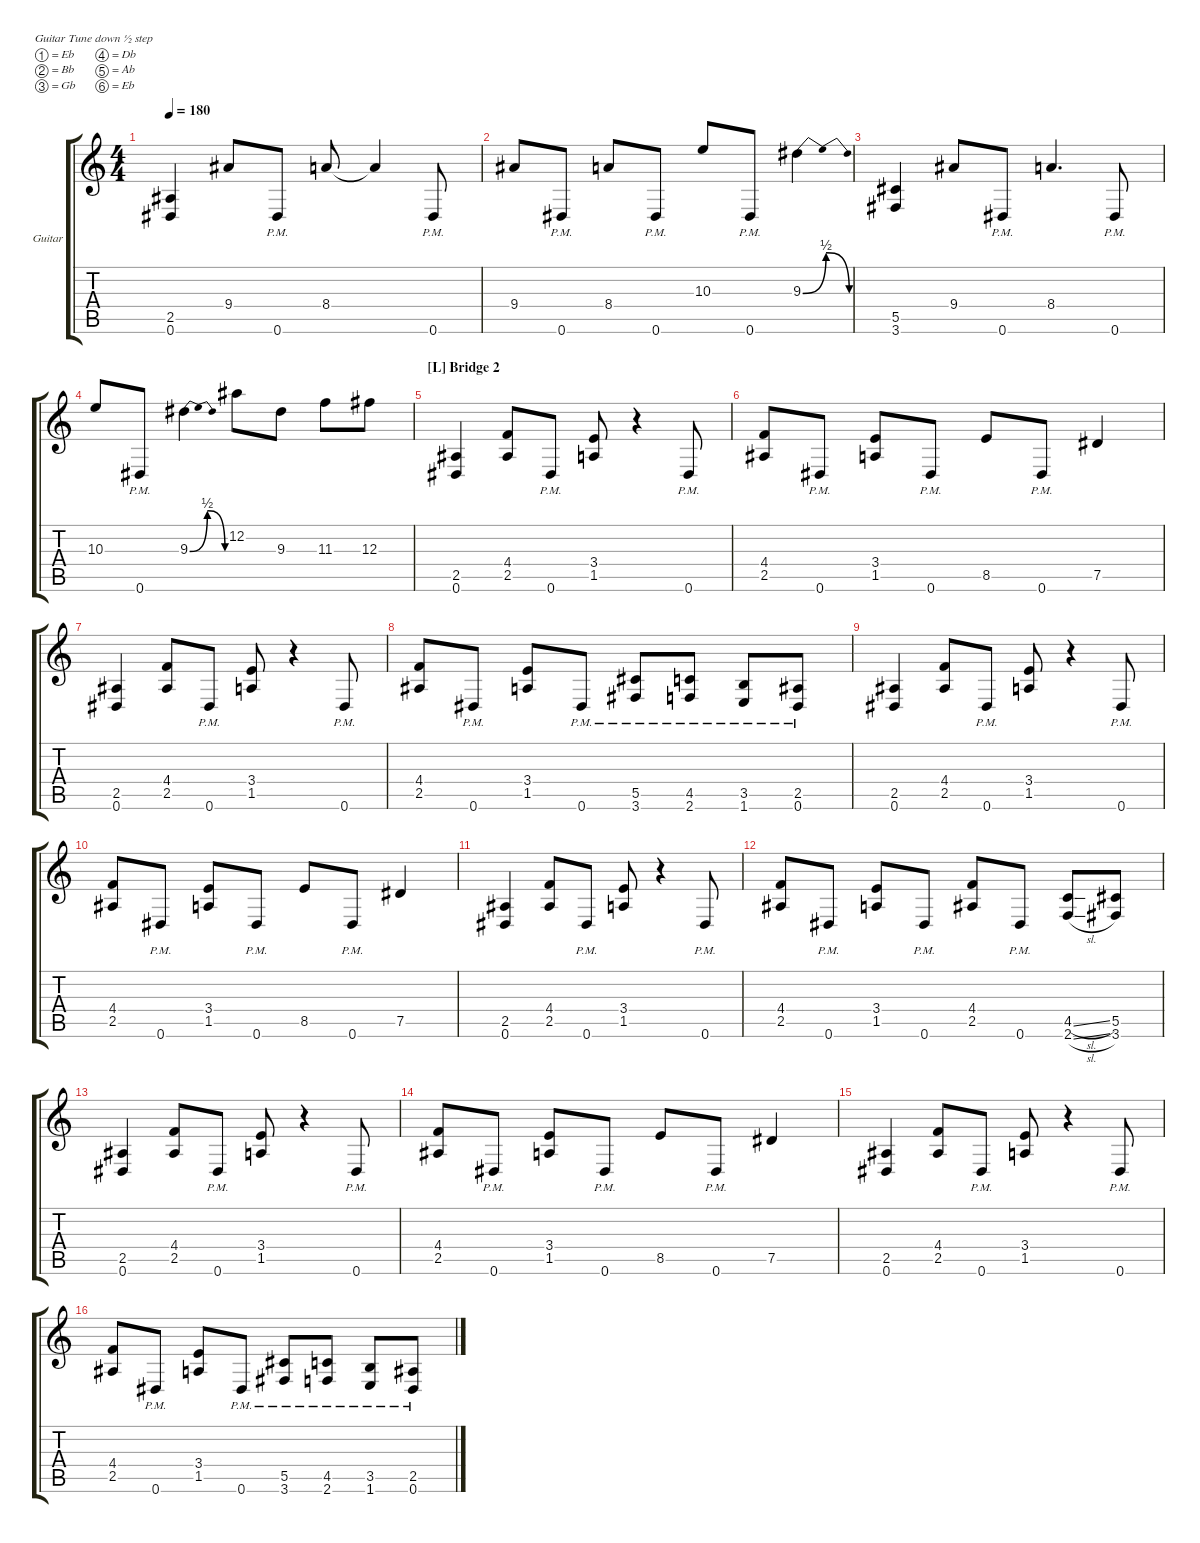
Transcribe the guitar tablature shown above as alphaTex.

\hideDynamics
\bracketExtendMode groupsimilarinstruments
\firstSystemTrackNameOrientation horizontal
\otherSystemsTrackNameOrientation horizontal
\track ("Davish G. Àlvarez - Guitar" "Guitar") {instrument overdrivenguitar}
\staff {score tabs}
\tuning (Eb4 Bb3 Gb3 Db3 Ab2 Eb2)
\ts (4 4)
\tempo 180
\clef g2
\ks c
(2.5 0.6).4{dy f} 9.4.8 0.6{pm}.8 8.4.8 8.4{t}.4 0.6{pm}.8 |
9.4.8 0.6{pm}.8 8.4.8 0.6{pm}.8 10.3.8 0.6{pm}.8 9.3{be (bendrelease 0 0 10.2 2 20.4 2 30 0)}.4 |
(5.5 3.6).4 9.4.8 0.6{pm}.8 8.4.4{d} 0.6{pm}.8 |
10.3.8 0.6{pm}.8 9.3{be (bendrelease 0 0 10.2 2 20.4 2 30 0)}.4 12.2.8 9.3.8 11.3.8 12.3.8 |
\section ("L" "Bridge 2")
(2.5 0.6).4 (4.4 2.5).8 0.6{pm}.8 (3.4 1.5).8 r.4 0.6{pm}.8 |
(4.4 2.5).8 0.6{pm}.8 (3.4 1.5).8 0.6{pm}.8 8.5.8 0.6{pm}.8 7.5.4 |
(2.5 0.6).4 (4.4 2.5).8 0.6{pm}.8 (3.4 1.5).8 r.4 0.6{pm}.8 |
(4.4 2.5).8 0.6{pm}.8 (3.4 1.5).8 0.6{pm}.8 (5.5{pm} 3.6{pm}).8 (4.5{pm} 2.6{pm}).8 (3.5{pm} 1.6{pm}).8 (2.5{pm} 0.6{pm}).8 |
(2.5 0.6).4 (4.4 2.5).8 0.6{pm}.8 (3.4 1.5).8 r.4 0.6{pm}.8 |
(4.4 2.5).8 0.6{pm}.8 (3.4 1.5).8 0.6{pm}.8 8.5.8 0.6{pm}.8 7.5.4 |
(2.5 0.6).4 (4.4 2.5).8 0.6{pm}.8 (3.4 1.5).8 r.4 0.6{pm}.8 |
(4.4 2.5).8 0.6{pm}.8 (3.4 1.5).8 0.6{pm}.8 (4.4 2.5).8 0.6{pm}.8 (4.5{sl} 2.6{sl}).8 (5.5 3.6).8 |
(2.5 0.6).4 (4.4 2.5).8 0.6{pm}.8 (3.4 1.5).8 r.4 0.6{pm}.8 |
(4.4 2.5).8 0.6{pm}.8 (3.4 1.5).8 0.6{pm}.8 8.5.8 0.6{pm}.8 7.5.4 |
(2.5 0.6).4 (4.4 2.5).8 0.6{pm}.8 (3.4 1.5).8 r.4 0.6{pm}.8 |
(4.4 2.5).8 0.6{pm}.8 (3.4 1.5).8 0.6{pm}.8 (5.5{pm} 3.6{pm}).8 (4.5{pm} 2.6{pm}).8 (3.5{pm} 1.6{pm}).8 (2.5{pm} 0.6{pm}).8
